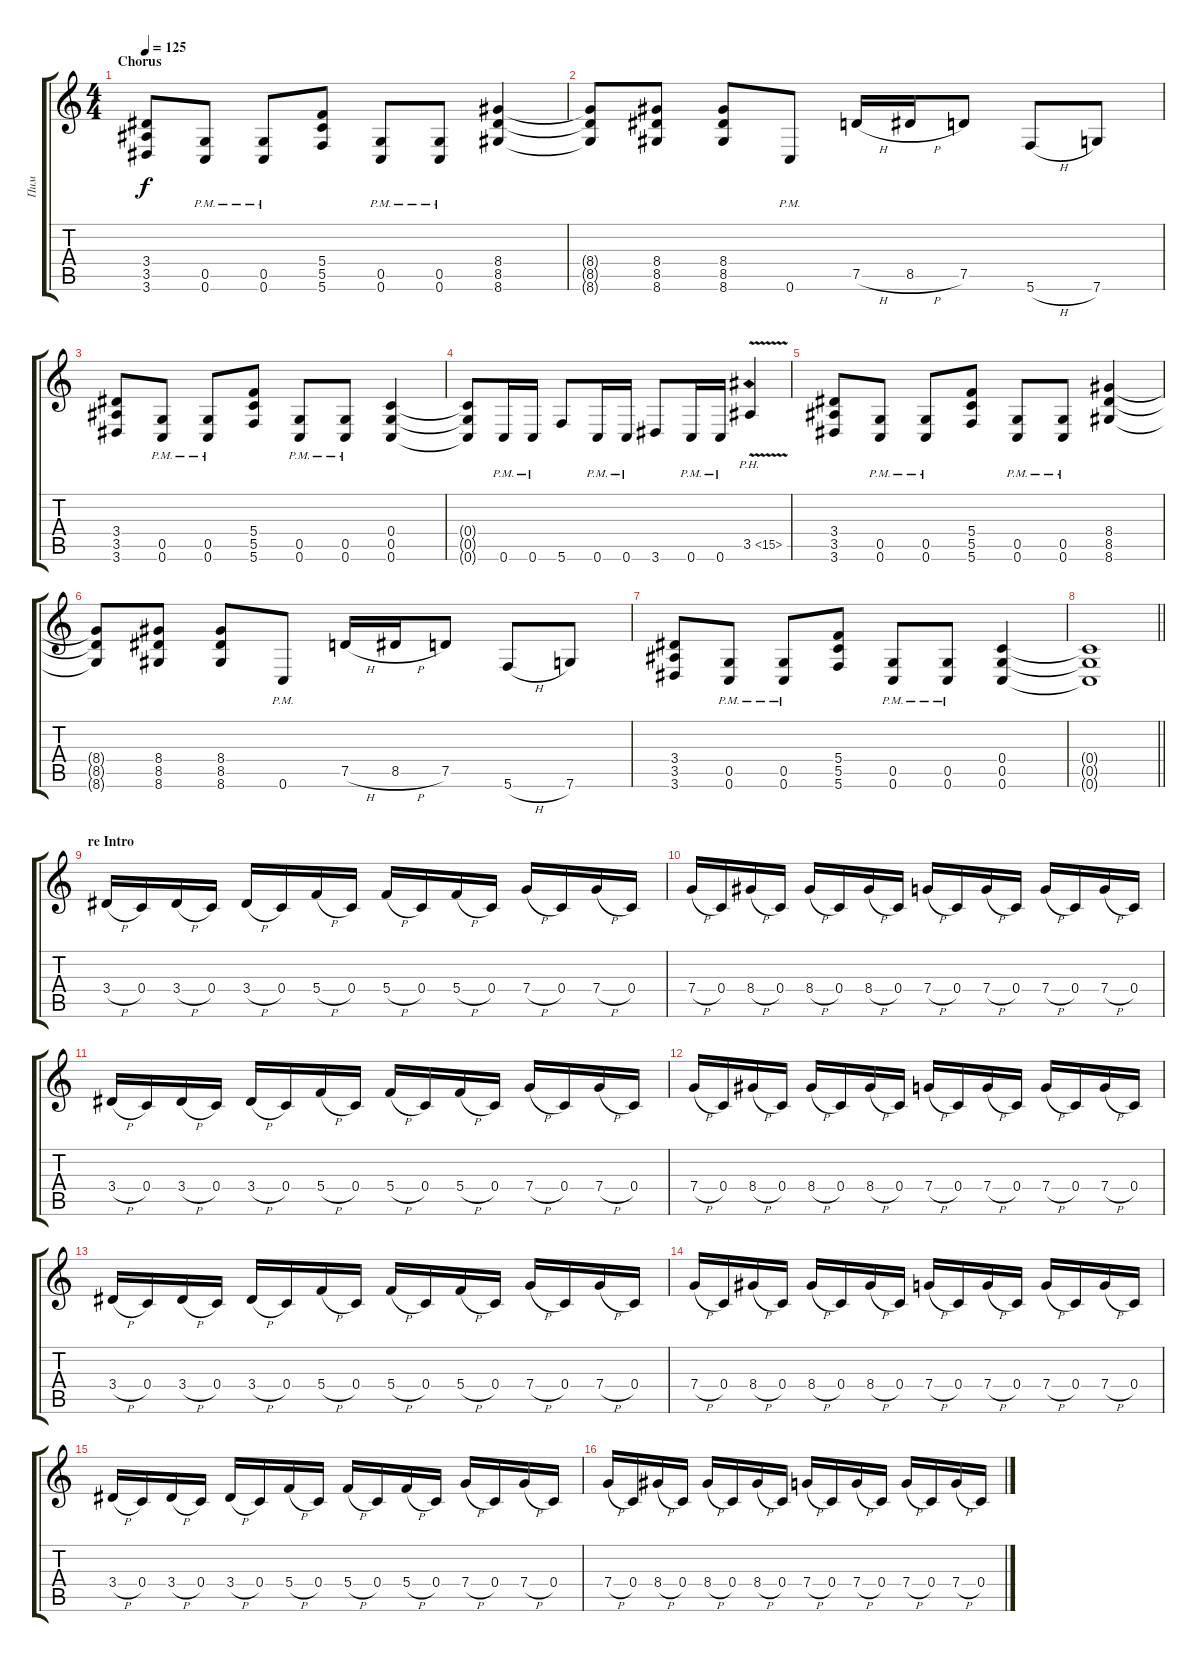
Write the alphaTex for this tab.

\track ("Пим" "Пим") {instrument distortionguitar}
\staff {score tabs}
\tuning (D4 A3 F3 C3 G2 C2) {hide}
\ts (4 4)
\section ("" "Chorus")
\tempo 125
\clef g2
\ks c
(3.4 3.5 3.6).8{dy f} (0.5{pm} 0.6{pm}).8 (0.5{pm} 0.6{pm}).8 (5.4 5.5 5.6).8 (0.5{pm} 0.6{pm}).8 (0.5{pm} 0.6{pm}).8 (8.4 8.5 8.6).4 |
(8.4{t} 8.5{t} 8.6{t}).8 (8.4 8.5 8.6).8 (8.4 8.5 8.6).8 0.6{pm}.8 7.5{h}.16 8.5{h}.16 7.5.8 5.6{h}.8 7.6.8 |
(3.4 3.5 3.6).8 (0.5{pm} 0.6{pm}).8 (0.5{pm} 0.6{pm}).8 (5.4 5.5 5.6).8 (0.5{pm} 0.6{pm}).8 (0.5{pm} 0.6{pm}).8 (0.4 0.5 0.6).4 |
(0.4{t} 0.5{t} 0.6{t}).8 0.6{pm}.16 0.6{pm}.16 5.6.8 0.6{pm}.16 0.6{pm}.16 3.6.8 0.6{pm}.16 0.6{pm}.16 3.5{ph 12 v}.4 |
(3.4 3.5 3.6).8 (0.5{pm} 0.6{pm}).8 (0.5{pm} 0.6{pm}).8 (5.4 5.5 5.6).8 (0.5{pm} 0.6{pm}).8 (0.5{pm} 0.6{pm}).8 (8.4 8.5 8.6).4 |
(8.4{t} 8.5{t} 8.6{t}).8 (8.4 8.5 8.6).8 (8.4 8.5 8.6).8 0.6{pm}.8 7.5{h}.16 8.5{h}.16 7.5.8 5.6{h}.8 7.6.8 |
(3.4 3.5 3.6).8 (0.5{pm} 0.6{pm}).8 (0.5{pm} 0.6{pm}).8 (5.4 5.5 5.6).8 (0.5{pm} 0.6{pm}).8 (0.5{pm} 0.6{pm}).8 (0.4 0.5 0.6).4 |
\barLineRight lightlight
(0.4{t} 0.5{t} 0.6{t}).1 |
\section ("" "re Intro")
3.4{h}.16 0.4.16 3.4{h}.16 0.4.16 3.4{h}.16 0.4.16 5.4{h}.16 0.4.16 5.4{h}.16 0.4.16 5.4{h}.16 0.4.16 7.4{h}.16 0.4.16 7.4{h}.16 0.4.16 |
7.4{h}.16 0.4.16 8.4{h}.16 0.4.16 8.4{h}.16 0.4.16 8.4{h}.16 0.4.16 7.4{h}.16 0.4.16 7.4{h}.16 0.4.16 7.4{h}.16 0.4.16 7.4{h}.16 0.4.16 |
3.4{h}.16 0.4.16 3.4{h}.16 0.4.16 3.4{h}.16 0.4.16 5.4{h}.16 0.4.16 5.4{h}.16 0.4.16 5.4{h}.16 0.4.16 7.4{h}.16 0.4.16 7.4{h}.16 0.4.16 |
7.4{h}.16 0.4.16 8.4{h}.16 0.4.16 8.4{h}.16 0.4.16 8.4{h}.16 0.4.16 7.4{h}.16 0.4.16 7.4{h}.16 0.4.16 7.4{h}.16 0.4.16 7.4{h}.16 0.4.16 |
3.4{h}.16 0.4.16 3.4{h}.16 0.4.16 3.4{h}.16 0.4.16 5.4{h}.16 0.4.16 5.4{h}.16 0.4.16 5.4{h}.16 0.4.16 7.4{h}.16 0.4.16 7.4{h}.16 0.4.16 |
7.4{h}.16 0.4.16 8.4{h}.16 0.4.16 8.4{h}.16 0.4.16 8.4{h}.16 0.4.16 7.4{h}.16 0.4.16 7.4{h}.16 0.4.16 7.4{h}.16 0.4.16 7.4{h}.16 0.4.16 |
3.4{h}.16 0.4.16 3.4{h}.16 0.4.16 3.4{h}.16 0.4.16 5.4{h}.16 0.4.16 5.4{h}.16 0.4.16 5.4{h}.16 0.4.16 7.4{h}.16 0.4.16 7.4{h}.16 0.4.16 |
7.4{h}.16 0.4.16 8.4{h}.16 0.4.16 8.4{h}.16 0.4.16 8.4{h}.16 0.4.16 7.4{h}.16 0.4.16 7.4{h}.16 0.4.16 7.4{h}.16 0.4.16 7.4{h}.16 0.4.16
